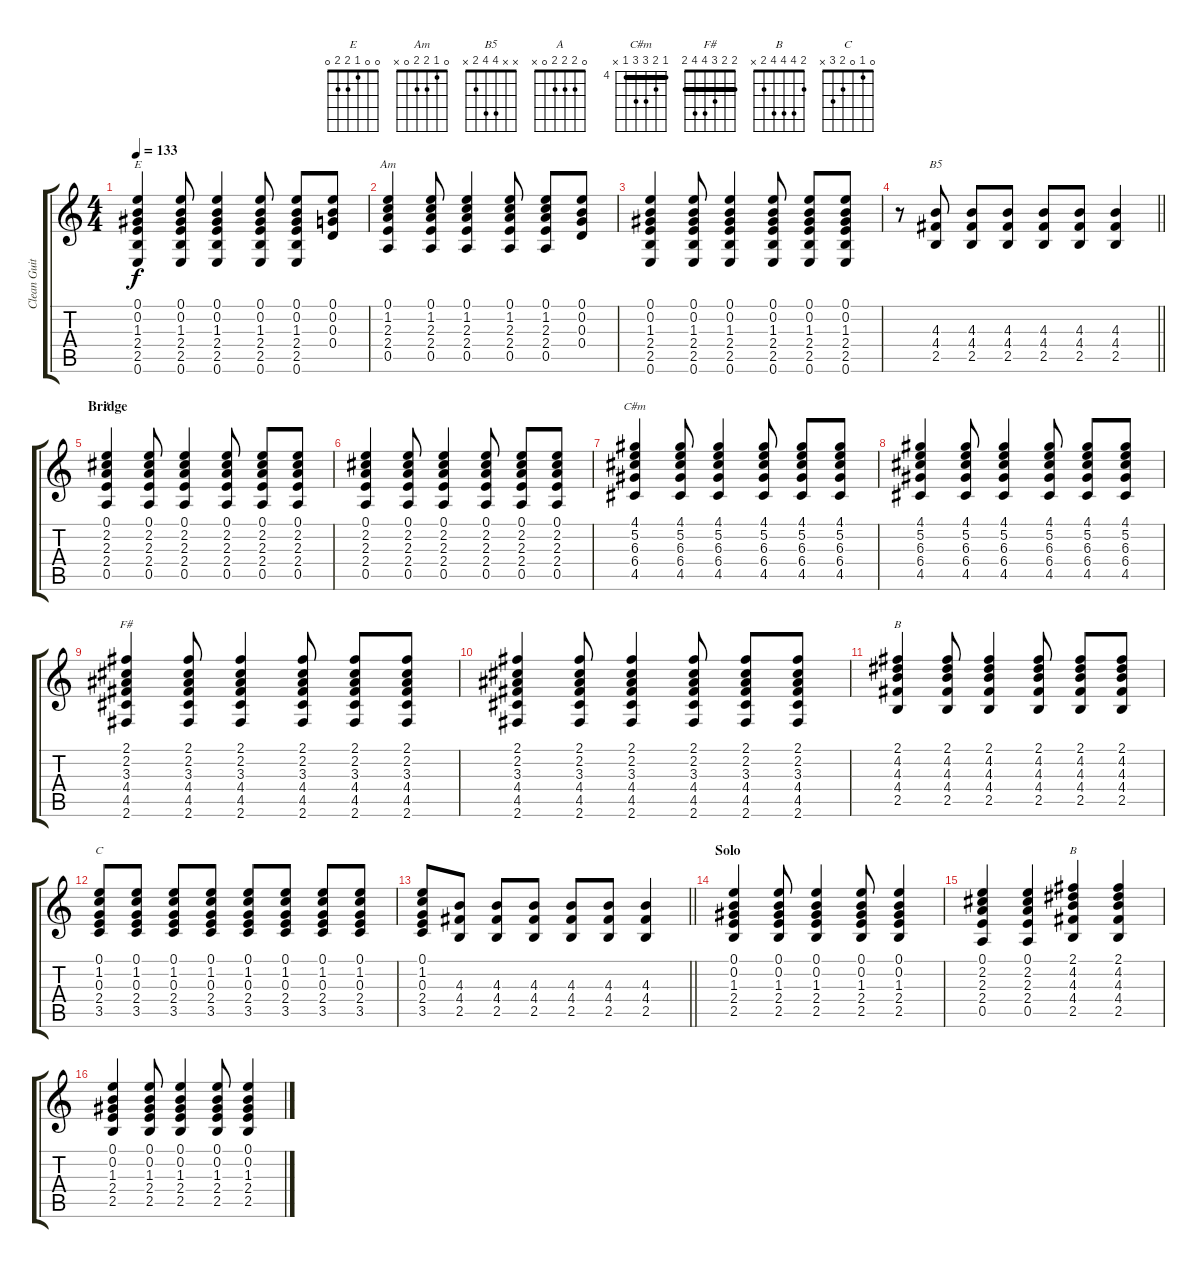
\track ("Clean Guitar" "Clean Guit") {instrument electricguitarjazz}
\staff {score tabs}
\tuning (E4 B3 G3 D3 A2 E2) {hide}
\chord ("E" 0 0 1 2 2 0)
\chord ("Am" 0 1 2 2 0 x)
\chord ("B5" x x 4 4 2 x)
\chord ("A" 0 2 2 2 0 x)
\chord ("C#m" 4 5 6 6 4 x) {firstfret 4 barre 4}
\chord ("F#" 2 2 3 4 4 2) {barre 2}
\chord ("B" 2 4 4 4 2 x) {barre 2}
\chord ("C" 0 1 0 2 3 x)
\chord ("B" 2 4 4 4 2 x)
\ts (4 4)
\tempo 133
\clef g2
\ks c
(0.1 0.2 1.3 2.4 2.5 0.6).4{ch "E" dy f} (0.1 0.2 1.3 2.4 2.5 0.6).8 (0.1 0.2 1.3 2.4 2.5 0.6).4 (0.1 0.2 1.3 2.4 2.5 0.6).8 (0.1 0.2 1.3 2.4 2.5 0.6).8 (0.1 0.2 0.3 0.4).8 |
(0.1 1.2 2.3 2.4 0.5).4{ch "Am"} (0.1 1.2 2.3 2.4 0.5).8 (0.1 1.2 2.3 2.4 0.5).4 (0.1 1.2 2.3 2.4 0.5).8 (0.1 1.2 2.3 2.4 0.5).8 (0.1 0.2 0.3 0.4).8 |
(0.1 0.2 1.3 2.4 2.5 0.6).4 (0.1 0.2 1.3 2.4 2.5 0.6).8 (0.1 0.2 1.3 2.4 2.5 0.6).4 (0.1 0.2 1.3 2.4 2.5 0.6).8 (0.1 0.2 1.3 2.4 2.5 0.6).8 (0.1 0.2 1.3 2.4 2.5 0.6).8 |
\barLineRight lightlight
r.8 (4.3 4.4 2.5).8{ch "B5"} (4.3 4.4 2.5).8 (4.3 4.4 2.5).8 (4.3 4.4 2.5).8 (4.3 4.4 2.5).8 (4.3 4.4 2.5).4 |
\section ("" "Bridge")
(0.1 2.2 2.3 2.4 0.5).4{ch "A"} (0.1 2.2 2.3 2.4 0.5).8 (0.1 2.2 2.3 2.4 0.5).4 (0.1 2.2 2.3 2.4 0.5).8 (0.1 2.2 2.3 2.4 0.5).8 (0.1 2.2 2.3 2.4 0.5).8 |
(0.1 2.2 2.3 2.4 0.5).4 (0.1 2.2 2.3 2.4 0.5).8 (0.1 2.2 2.3 2.4 0.5).4 (0.1 2.2 2.3 2.4 0.5).8 (0.1 2.2 2.3 2.4 0.5).8 (0.1 2.2 2.3 2.4 0.5).8 |
(4.1 5.2 6.3 6.4 4.5).4{ch "C#m"} (4.1 5.2 6.3 6.4 4.5).8 (4.1 5.2 6.3 6.4 4.5).4 (4.1 5.2 6.3 6.4 4.5).8 (4.1 5.2 6.3 6.4 4.5).8 (4.1 5.2 6.3 6.4 4.5).8 |
(4.1 5.2 6.3 6.4 4.5).4 (4.1 5.2 6.3 6.4 4.5).8 (4.1 5.2 6.3 6.4 4.5).4 (4.1 5.2 6.3 6.4 4.5).8 (4.1 5.2 6.3 6.4 4.5).8 (4.1 5.2 6.3 6.4 4.5).8 |
(2.1 2.2 3.3 4.4 4.5 2.6).4{ch "F#"} (2.1 2.2 3.3 4.4 4.5 2.6).8 (2.1 2.2 3.3 4.4 4.5 2.6).4 (2.1 2.2 3.3 4.4 4.5 2.6).8 (2.1 2.2 3.3 4.4 4.5 2.6).8 (2.1 2.2 3.3 4.4 4.5 2.6).8 |
(2.1 2.2 3.3 4.4 4.5 2.6).4 (2.1 2.2 3.3 4.4 4.5 2.6).8 (2.1 2.2 3.3 4.4 4.5 2.6).4 (2.1 2.2 3.3 4.4 4.5 2.6).8 (2.1 2.2 3.3 4.4 4.5 2.6).8 (2.1 2.2 3.3 4.4 4.5 2.6).8 |
(2.1 4.2 4.3 4.4 2.5).4{ch "B"} (2.1 4.2 4.3 4.4 2.5).8 (2.1 4.2 4.3 4.4 2.5).4 (2.1 4.2 4.3 4.4 2.5).8 (2.1 4.2 4.3 4.4 2.5).8 (2.1 4.2 4.3 4.4 2.5).8 |
(0.1 1.2 0.3 2.4 3.5).8{ch "C"} (0.1 1.2 0.3 2.4 3.5).8 (0.1 1.2 0.3 2.4 3.5).8 (0.1 1.2 0.3 2.4 3.5).8 (0.1 1.2 0.3 2.4 3.5).8 (0.1 1.2 0.3 2.4 3.5).8 (0.1 1.2 0.3 2.4 3.5).8 (0.1 1.2 0.3 2.4 3.5).8 |
\barLineRight lightlight
(0.1 1.2 0.3 2.4 3.5).8 (4.3 4.4 2.5).8 (4.3 4.4 2.5).8 (4.3 4.4 2.5).8 (4.3 4.4 2.5).8 (4.3 4.4 2.5).8 (4.3 4.4 2.5).4 |
\section ("" "Solo")
(0.1 0.2 1.3 2.4 2.5).4 (0.1 0.2 1.3 2.4 2.5).8 (0.1 0.2 1.3 2.4 2.5).4 (0.1 0.2 1.3 2.4 2.5).8 (0.1 0.2 1.3 2.4 2.5).4 |
(0.1 2.2 2.3 2.4 0.5).4 (0.1 2.2 2.3 2.4 0.5).4 (2.1 4.2 4.3 4.4 2.5).4{ch "B"} (2.1 4.2 4.3 4.4 2.5).4 |
(0.1 0.2 1.3 2.4 2.5).4 (0.1 0.2 1.3 2.4 2.5).8 (0.1 0.2 1.3 2.4 2.5).4 (0.1 0.2 1.3 2.4 2.5).8 (0.1 0.2 1.3 2.4 2.5).4
